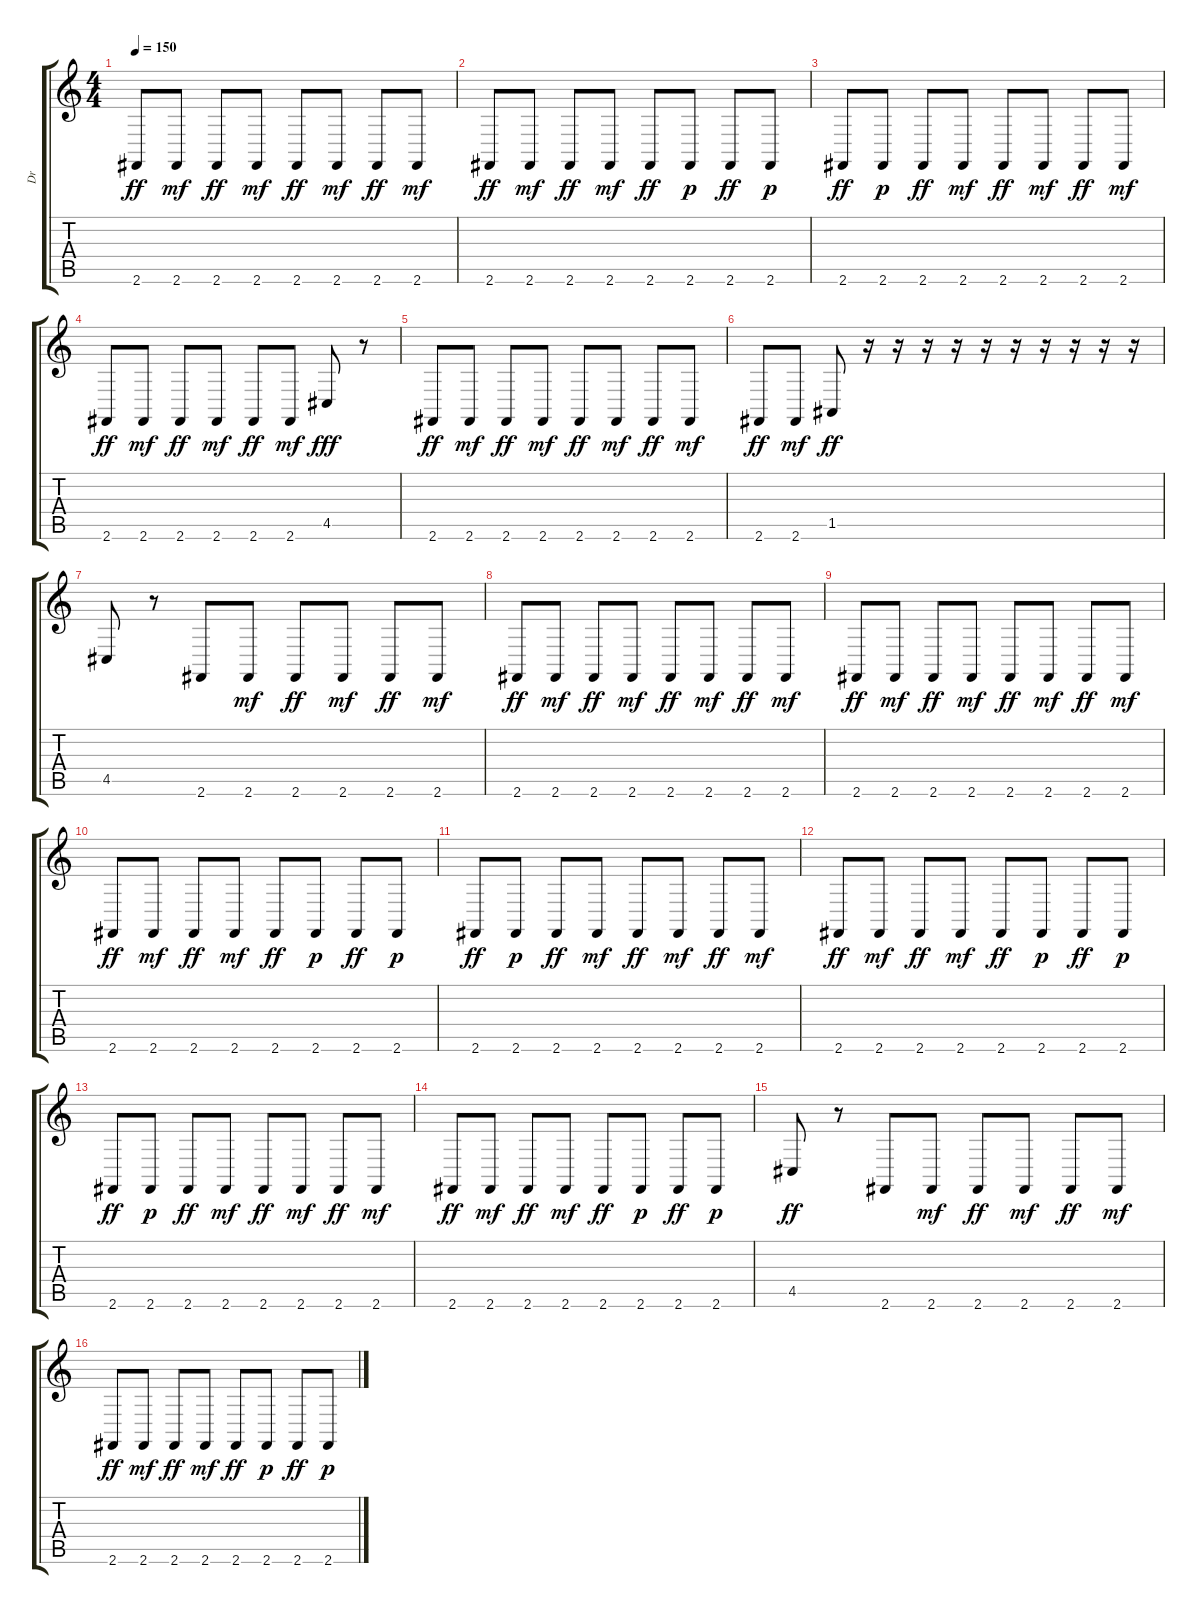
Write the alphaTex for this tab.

\track ("Dr" "Dr") {instrument acousticgrandpiano}
\staff {score tabs}
\tuning (E4 B3 G3 D3 A2 E2) {hide}
\ts (4 4)
\tempo 150
\clef g2
\ks c
2.6.8{dy ff} 2.6.8{dy mf} 2.6.8{dy ff} 2.6.8{dy mf} 2.6.8{dy ff} 2.6.8{dy mf} 2.6.8{dy ff} 2.6.8{dy mf} |
2.6.8{dy ff} 2.6.8{dy mf} 2.6.8{dy ff} 2.6.8{dy mf} 2.6.8{dy ff} 2.6.8{dy p} 2.6.8{dy ff} 2.6.8{dy p} |
2.6.8{dy ff} 2.6.8{dy p} 2.6.8{dy ff} 2.6.8{dy mf} 2.6.8{dy ff} 2.6.8{dy mf} 2.6.8{dy ff} 2.6.8{dy mf} |
2.6.8{dy ff} 2.6.8{dy mf} 2.6.8{dy ff} 2.6.8{dy mf} 2.6.8{dy ff} 2.6.8{dy mf} 4.5.8{dy fff} r.8 |
2.6.8{dy ff} 2.6.8{dy mf} 2.6.8{dy ff} 2.6.8{dy mf} 2.6.8{dy ff} 2.6.8{dy mf} 2.6.8{dy ff} 2.6.8{dy mf} |
2.6.8{dy ff} 2.6.8{dy mf} 1.5.8{dy ff} r.16 r.16 r.16 r.16 r.16 r.16 r.16 r.16 r.16 r.16 |
4.5.8 r.8 2.6.8 2.6.8{dy mf} 2.6.8{dy ff} 2.6.8{dy mf} 2.6.8{dy ff} 2.6.8{dy mf} |
2.6.8{dy ff} 2.6.8{dy mf} 2.6.8{dy ff} 2.6.8{dy mf} 2.6.8{dy ff} 2.6.8{dy mf} 2.6.8{dy ff} 2.6.8{dy mf} |
2.6.8{dy ff} 2.6.8{dy mf} 2.6.8{dy ff} 2.6.8{dy mf} 2.6.8{dy ff} 2.6.8{dy mf} 2.6.8{dy ff} 2.6.8{dy mf} |
2.6.8{dy ff} 2.6.8{dy mf} 2.6.8{dy ff} 2.6.8{dy mf} 2.6.8{dy ff} 2.6.8{dy p} 2.6.8{dy ff} 2.6.8{dy p} |
2.6.8{dy ff} 2.6.8{dy p} 2.6.8{dy ff} 2.6.8{dy mf} 2.6.8{dy ff} 2.6.8{dy mf} 2.6.8{dy ff} 2.6.8{dy mf} |
2.6.8{dy ff} 2.6.8{dy mf} 2.6.8{dy ff} 2.6.8{dy mf} 2.6.8{dy ff} 2.6.8{dy p} 2.6.8{dy ff} 2.6.8{dy p} |
2.6.8{dy ff} 2.6.8{dy p} 2.6.8{dy ff} 2.6.8{dy mf} 2.6.8{dy ff} 2.6.8{dy mf} 2.6.8{dy ff} 2.6.8{dy mf} |
2.6.8{dy ff} 2.6.8{dy mf} 2.6.8{dy ff} 2.6.8{dy mf} 2.6.8{dy ff} 2.6.8{dy p} 2.6.8{dy ff} 2.6.8{dy p} |
4.5.8{dy ff} r.8 2.6.8 2.6.8{dy mf} 2.6.8{dy ff} 2.6.8{dy mf} 2.6.8{dy ff} 2.6.8{dy mf} |
2.6.8{dy ff} 2.6.8{dy mf} 2.6.8{dy ff} 2.6.8{dy mf} 2.6.8{dy ff} 2.6.8{dy p} 2.6.8{dy ff} 2.6.8{dy p}
